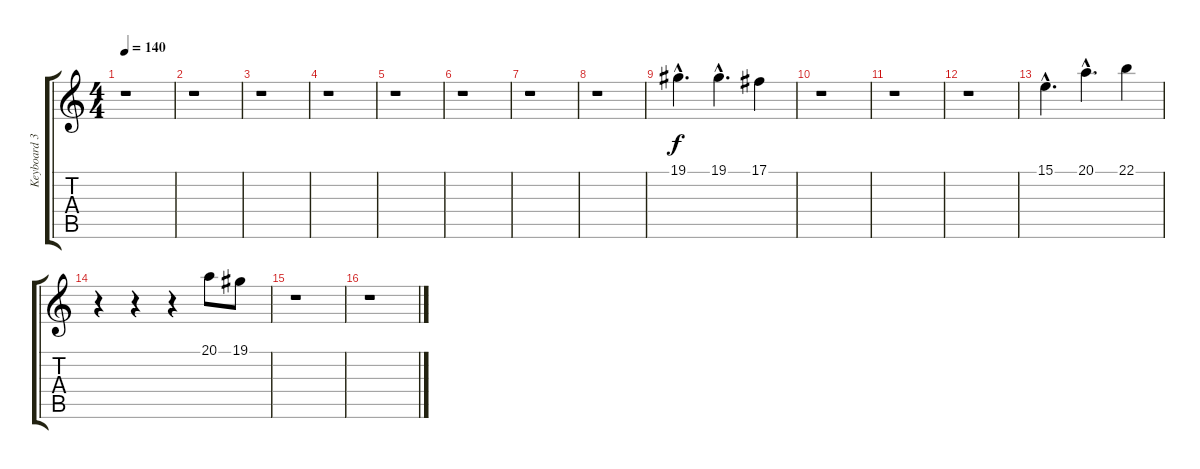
\track ("Keyboard 3" "Keyboard 3") {instrument acousticgrandpiano}
\staff {score tabs}
\tuning (Db4 Ab3 E3 B2 Gb2 Db2) {hide}
\ts (4 4)
\tempo 140
\clef g2
\ks c
r.1{dy f} |
r.1 |
r.1 |
r.1 |
r.1 |
r.1 |
r.1 |
r.1 |
19.1{hac}.4{d} 19.1{hac}.4{d} 17.1.4 |
r.1 |
r.1 |
r.1 |
15.1{hac}.4{d} 20.1{hac}.4{d} 22.1.4 |
r.4 r.4 r.4 20.1.8 19.1.8 |
r.1 |
r.1
